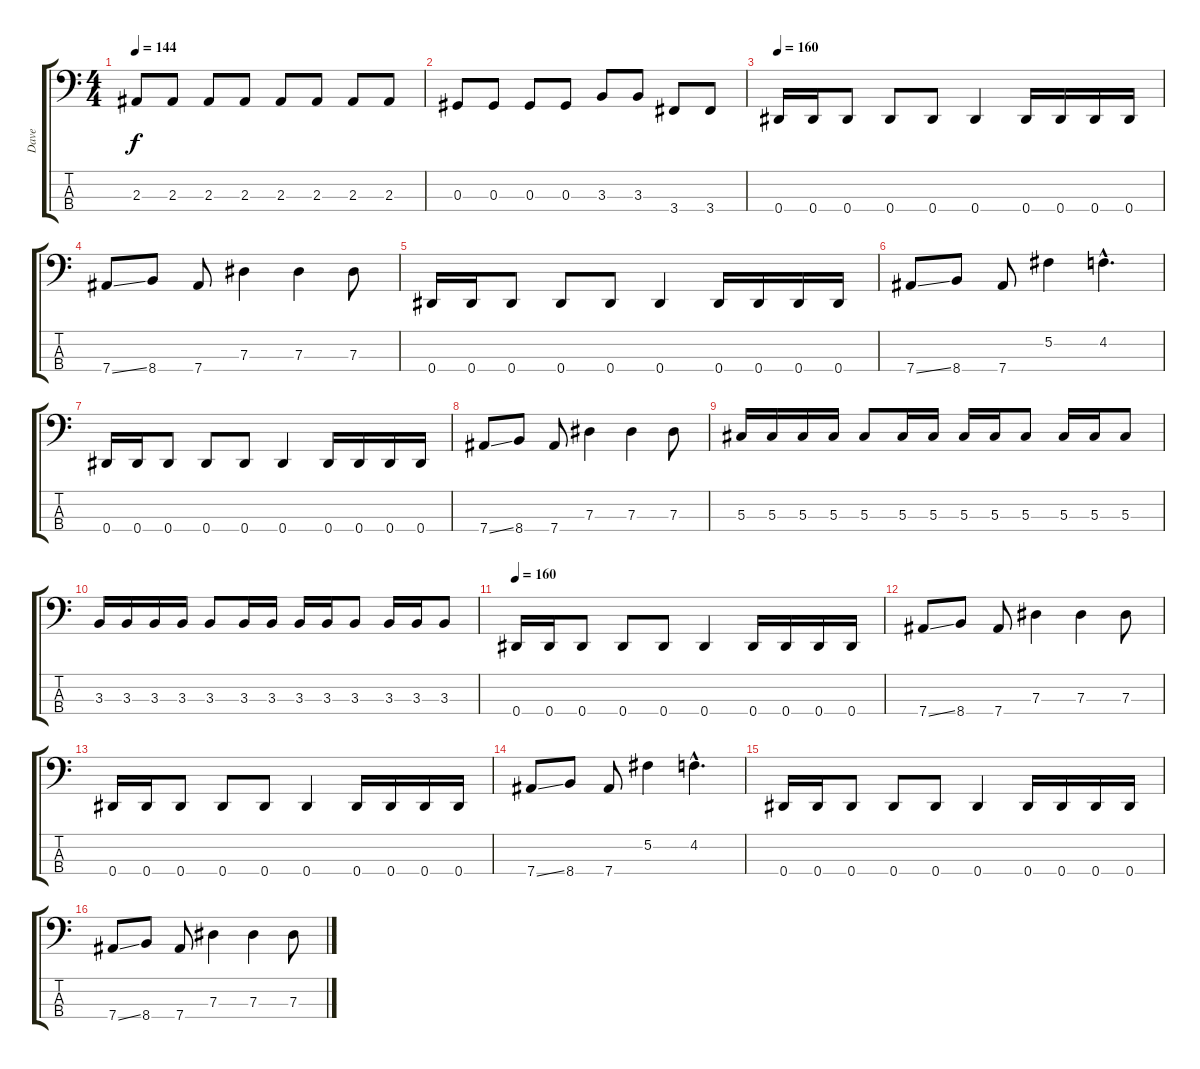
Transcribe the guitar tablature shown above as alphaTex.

\track ("Dave" "Dave") {instrument electricbasspick}
\staff {score tabs}
\tuning (Gb2 Db2 Ab1 Eb1) {hide}
\ts (4 4)
\tempo 144
\clef f4
\ks c
2.3.8{dy f} 2.3.8 2.3.8 2.3.8 2.3.8 2.3.8 2.3.8 2.3.8 |
0.3.8 0.3.8 0.3.8 0.3.8 3.3.8 3.3.8 3.4.8 3.4.8 |
\tempo 160
0.4.16 0.4.16 0.4.8 0.4.8 0.4.8 0.4.4 0.4.16 0.4.16 0.4.16 0.4.16 |
7.4{ss}.8 8.4.8 7.4.8 7.3.4 7.3.4 7.3.8 |
0.4.16 0.4.16 0.4.8 0.4.8 0.4.8 0.4.4 0.4.16 0.4.16 0.4.16 0.4.16 |
7.4{ss}.8 8.4.8 7.4.8 5.2.4 4.2{hac}.4{d} |
0.4.16 0.4.16 0.4.8 0.4.8 0.4.8 0.4.4 0.4.16 0.4.16 0.4.16 0.4.16 |
7.4{ss}.8 8.4.8 7.4.8 7.3.4 7.3.4 7.3.8 |
5.3.16 5.3.16 5.3.16 5.3.16 5.3.8 5.3.16 5.3.16 5.3.16 5.3.16 5.3.8 5.3.16 5.3.16 5.3.8 |
3.3.16 3.3.16 3.3.16 3.3.16 3.3.8 3.3.16 3.3.16 3.3.16 3.3.16 3.3.8 3.3.16 3.3.16 3.3.8 |
\tempo 160
0.4.16 0.4.16 0.4.8 0.4.8 0.4.8 0.4.4 0.4.16 0.4.16 0.4.16 0.4.16 |
7.4{ss}.8 8.4.8 7.4.8 7.3.4 7.3.4 7.3.8 |
0.4.16 0.4.16 0.4.8 0.4.8 0.4.8 0.4.4 0.4.16 0.4.16 0.4.16 0.4.16 |
7.4{ss}.8 8.4.8 7.4.8 5.2.4 4.2{hac}.4{d} |
0.4.16 0.4.16 0.4.8 0.4.8 0.4.8 0.4.4 0.4.16 0.4.16 0.4.16 0.4.16 |
7.4{ss}.8 8.4.8 7.4.8 7.3.4 7.3.4 7.3.8
